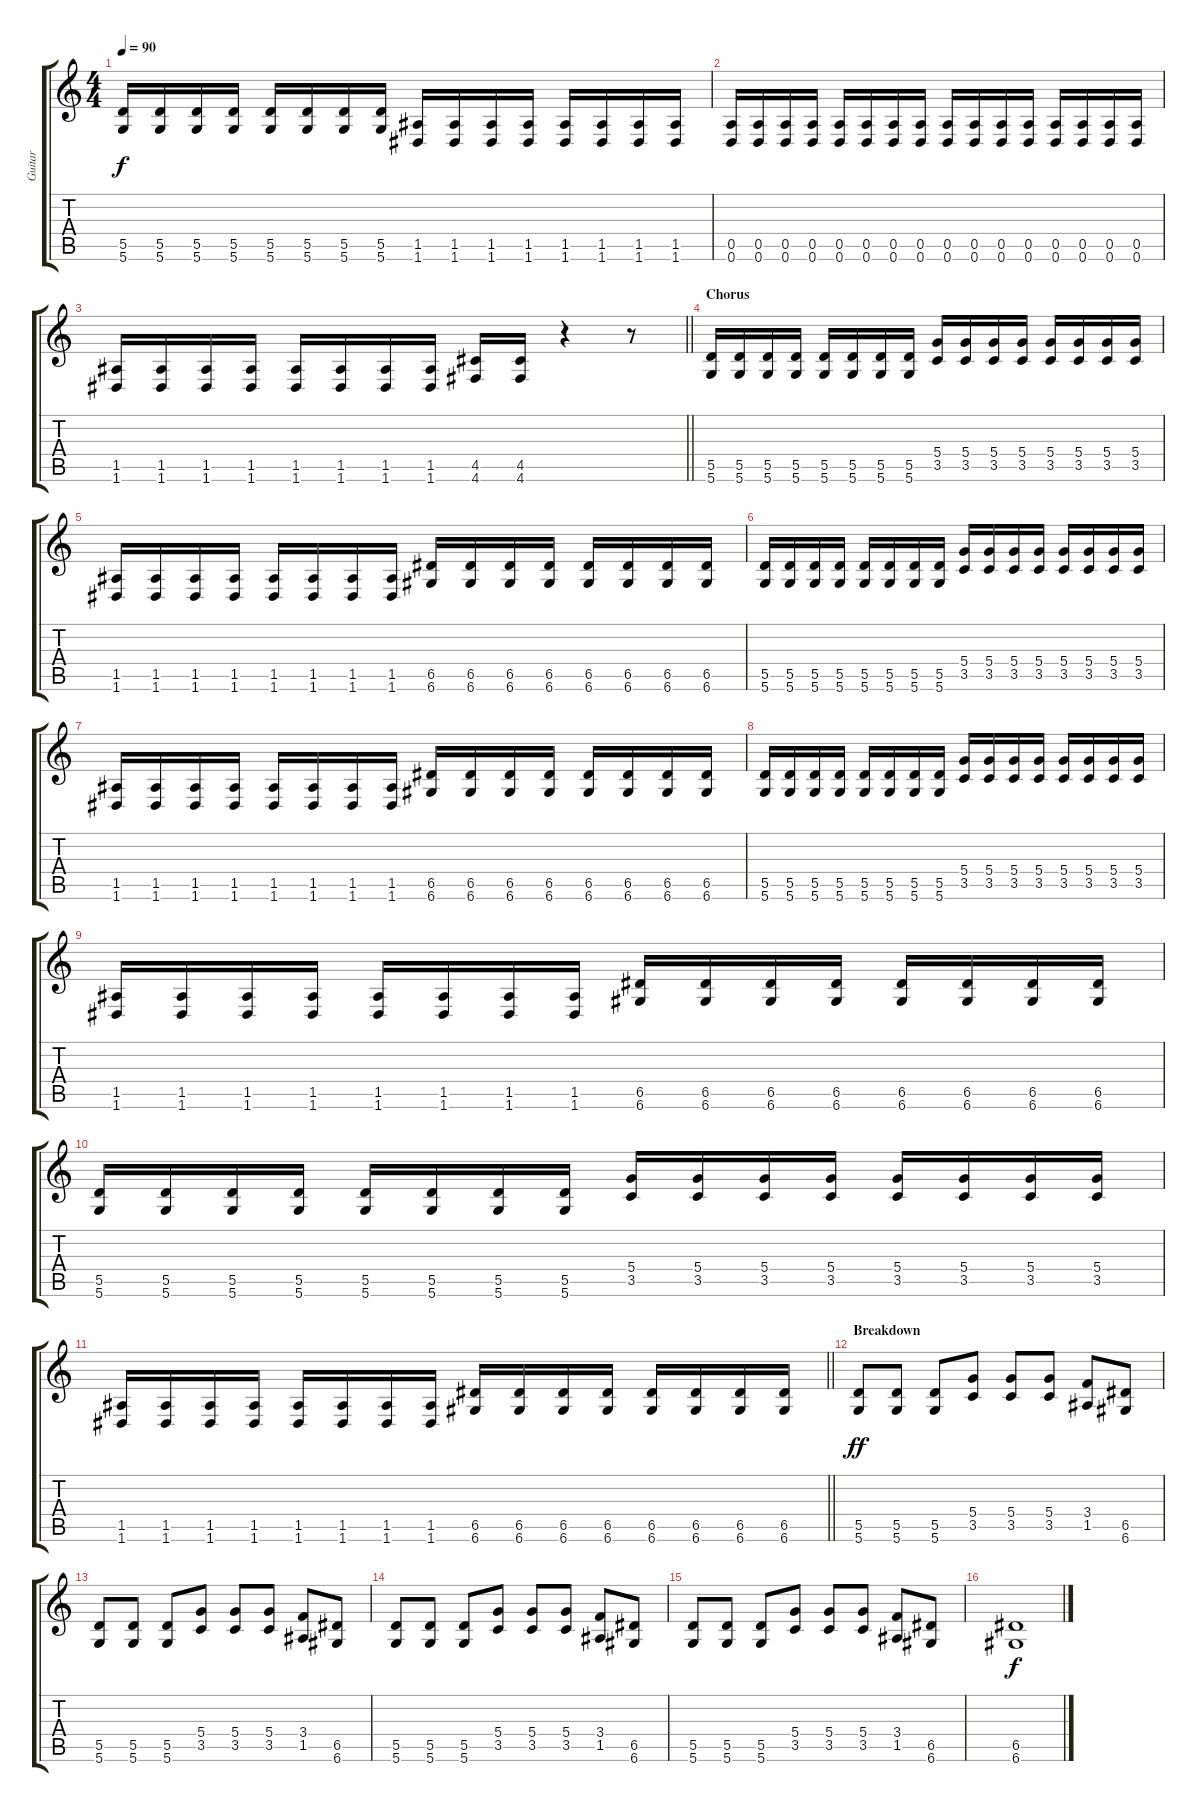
\track ("Guitar" "Guitar") {instrument distortionguitar}
\staff {score tabs}
\tuning (E4 B3 G3 D3 A2 D2) {hide}
\ts (4 4)
\tempo 90
\clef g2
\ks c
(5.5 5.6).16{dy f} (5.5 5.6).16 (5.5 5.6).16 (5.5 5.6).16 (5.5 5.6).16 (5.5 5.6).16 (5.5 5.6).16 (5.5 5.6).16 (1.5 1.6).16 (1.5 1.6).16 (1.5 1.6).16 (1.5 1.6).16 (1.5 1.6).16 (1.5 1.6).16 (1.5 1.6).16 (1.5 1.6).16 |
(0.5 0.6).16 (0.5 0.6).16 (0.5 0.6).16 (0.5 0.6).16 (0.5 0.6).16 (0.5 0.6).16 (0.5 0.6).16 (0.5 0.6).16 (0.5 0.6).16 (0.5 0.6).16 (0.5 0.6).16 (0.5 0.6).16 (0.5 0.6).16 (0.5 0.6).16 (0.5 0.6).16 (0.5 0.6).16 |
\barLineRight lightlight
(1.5 1.6).16 (1.5 1.6).16 (1.5 1.6).16 (1.5 1.6).16 (1.5 1.6).16 (1.5 1.6).16 (1.5 1.6).16 (1.5 1.6).16 (4.5 4.6).16 (4.5 4.6).16 r.4 r.8 |
\section ("" "Chorus")
(5.5 5.6).16 (5.5 5.6).16 (5.5 5.6).16 (5.5 5.6).16 (5.5 5.6).16 (5.5 5.6).16 (5.5 5.6).16 (5.5 5.6).16 (5.4 3.5).16 (5.4 3.5).16 (5.4 3.5).16 (5.4 3.5).16 (5.4 3.5).16 (5.4 3.5).16 (5.4 3.5).16 (5.4 3.5).16 |
(1.5 1.6).16 (1.5 1.6).16 (1.5 1.6).16 (1.5 1.6).16 (1.5 1.6).16 (1.5 1.6).16 (1.5 1.6).16 (1.5 1.6).16 (6.5 6.6).16 (6.5 6.6).16 (6.5 6.6).16 (6.5 6.6).16 (6.5 6.6).16 (6.5 6.6).16 (6.5 6.6).16 (6.5 6.6).16 |
(5.5 5.6).16 (5.5 5.6).16 (5.5 5.6).16 (5.5 5.6).16 (5.5 5.6).16 (5.5 5.6).16 (5.5 5.6).16 (5.5 5.6).16 (5.4 3.5).16 (5.4 3.5).16 (5.4 3.5).16 (5.4 3.5).16 (5.4 3.5).16 (5.4 3.5).16 (5.4 3.5).16 (5.4 3.5).16 |
(1.5 1.6).16 (1.5 1.6).16 (1.5 1.6).16 (1.5 1.6).16 (1.5 1.6).16 (1.5 1.6).16 (1.5 1.6).16 (1.5 1.6).16 (6.5 6.6).16 (6.5 6.6).16 (6.5 6.6).16 (6.5 6.6).16 (6.5 6.6).16 (6.5 6.6).16 (6.5 6.6).16 (6.5 6.6).16 |
(5.5 5.6).16 (5.5 5.6).16 (5.5 5.6).16 (5.5 5.6).16 (5.5 5.6).16 (5.5 5.6).16 (5.5 5.6).16 (5.5 5.6).16 (5.4 3.5).16 (5.4 3.5).16 (5.4 3.5).16 (5.4 3.5).16 (5.4 3.5).16 (5.4 3.5).16 (5.4 3.5).16 (5.4 3.5).16 |
(1.5 1.6).16 (1.5 1.6).16 (1.5 1.6).16 (1.5 1.6).16 (1.5 1.6).16 (1.5 1.6).16 (1.5 1.6).16 (1.5 1.6).16 (6.5 6.6).16 (6.5 6.6).16 (6.5 6.6).16 (6.5 6.6).16 (6.5 6.6).16 (6.5 6.6).16 (6.5 6.6).16 (6.5 6.6).16 |
(5.5 5.6).16 (5.5 5.6).16 (5.5 5.6).16 (5.5 5.6).16 (5.5 5.6).16 (5.5 5.6).16 (5.5 5.6).16 (5.5 5.6).16 (5.4 3.5).16 (5.4 3.5).16 (5.4 3.5).16 (5.4 3.5).16 (5.4 3.5).16 (5.4 3.5).16 (5.4 3.5).16 (5.4 3.5).16 |
\barLineRight lightlight
(1.5 1.6).16 (1.5 1.6).16 (1.5 1.6).16 (1.5 1.6).16 (1.5 1.6).16 (1.5 1.6).16 (1.5 1.6).16 (1.5 1.6).16 (6.5 6.6).16 (6.5 6.6).16 (6.5 6.6).16 (6.5 6.6).16 (6.5 6.6).16 (6.5 6.6).16 (6.5 6.6).16 (6.5 6.6).16 |
\section ("" "Breakdown")
(5.5 5.6).8{dy ff} (5.5 5.6).8 (5.5 5.6).8 (5.4 3.5).8 (5.4 3.5).8 (5.4 3.5).8 (3.4 1.5).8 (6.5 6.6).8 |
(5.5 5.6).8 (5.5 5.6).8 (5.5 5.6).8 (5.4 3.5).8 (5.4 3.5).8 (5.4 3.5).8 (3.4 1.5).8 (6.5 6.6).8 |
(5.5 5.6).8 (5.5 5.6).8 (5.5 5.6).8 (5.4 3.5).8 (5.4 3.5).8 (5.4 3.5).8 (3.4 1.5).8 (6.5 6.6).8 |
(5.5 5.6).8 (5.5 5.6).8 (5.5 5.6).8 (5.4 3.5).8 (5.4 3.5).8 (5.4 3.5).8 (3.4 1.5).8 (6.5 6.6).8 |
(6.5 6.6).1{dy f}
